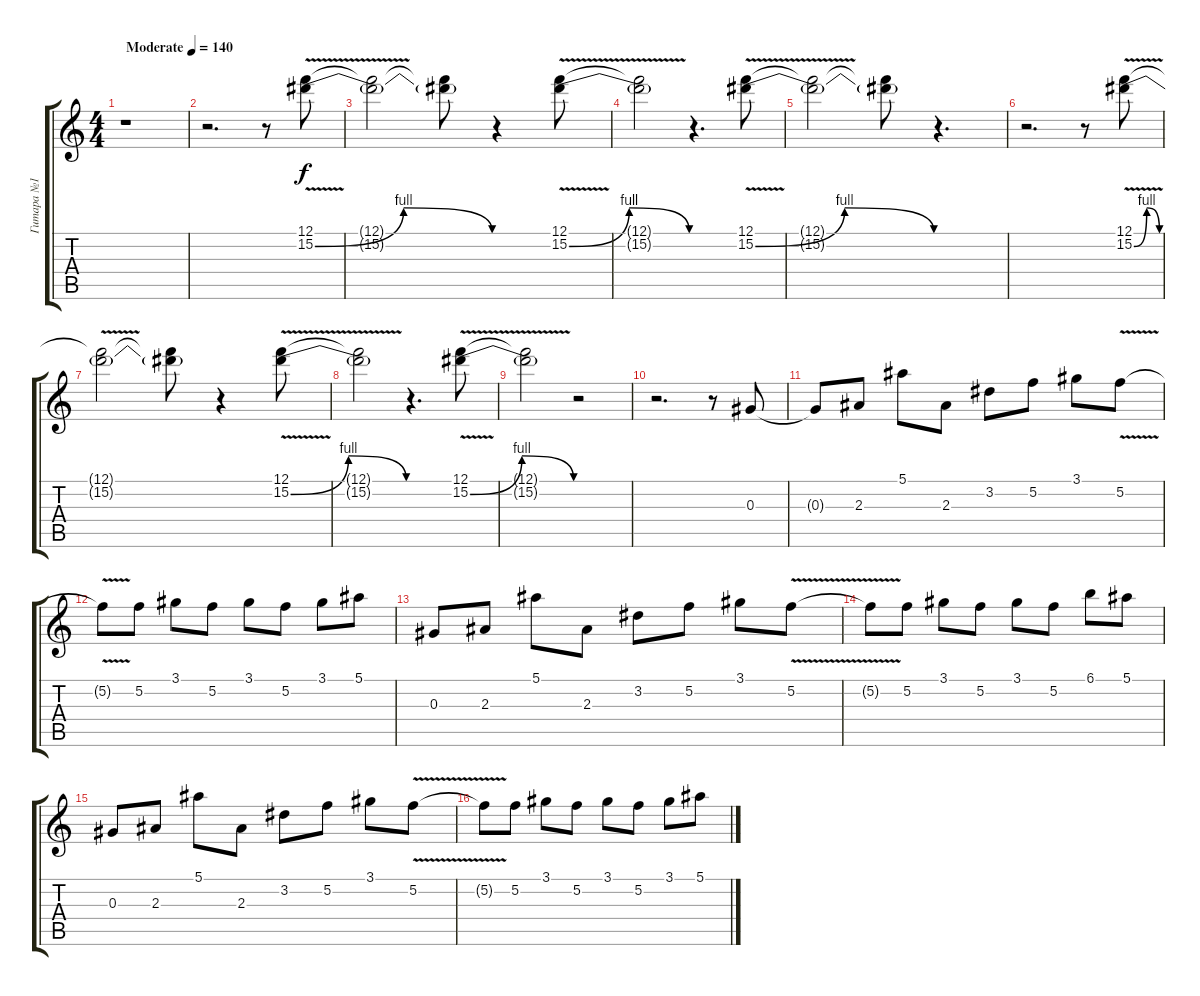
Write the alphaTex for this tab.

\track ("Гитара №1" "Гитара №1") {instrument overdrivenguitar}
\staff {score tabs}
\tuning (F4 C4 Ab3 Eb3 Bb2 F2) {hide}
\ts (4 4)
\tempo (140 "Moderate")
\clef g2
\ks c
r.1{dy f instrument overdrivenguitar} |
r.2{d} r.8 (12.1 15.2{be (bendrelease 0 0 15 4 45 4 60 0) v}).8 |
(12.1{t} 15.2{t}).2 (12.1{t} 15.2{t}).8 r.4 (12.1 15.2{be (bendrelease 0 0 15 4 45 4 60 0) v}).8 |
(12.1{t} 15.2{t}).2 r.4{d} (12.1 15.2{be (bendrelease 0 0 15 4 45 4 60 0) v}).8 |
(12.1{t} 15.2{t}).2 (12.1{t} 15.2{t}).8 r.4{d} |
r.2{d} r.8 (12.1 15.2{be (bendrelease 0 0 15 4 45 4 60 0) v}).8 |
(12.1{t} 15.2{t}).2 (12.1{t} 15.2{t}).8 r.4 (12.1 15.2{be (bendrelease 0 0 15 4 45 4 60 0) v}).8 |
(12.1{t} 15.2{t}).2 r.4{d} (12.1 15.2{be (bendrelease 0 0 15 4 45 4 60 0) v}).8 |
(12.1{t} 15.2{t}).2 r.2 |
r.2{d} r.8 0.3.8 |
0.3{t}.8 2.3.8 5.1.8 2.3.8 3.2.8 5.2.8 3.1.8 5.2{v}.8 |
5.2{t}.8 5.2.8 3.1.8 5.2.8 3.1.8 5.2.8 3.1.8 5.1.8 |
0.3.8 2.3.8 5.1.8 2.3.8 3.2.8 5.2.8 3.1.8 5.2{v}.8 |
5.2{t}.8 5.2.8 3.1.8 5.2.8 3.1.8 5.2.8 6.1.8 5.1.8 |
0.3.8 2.3.8 5.1.8 2.3.8 3.2.8 5.2.8 3.1.8 5.2{v}.8 |
5.2{t}.8 5.2.8 3.1.8 5.2.8 3.1.8 5.2.8 3.1.8 5.1.8
